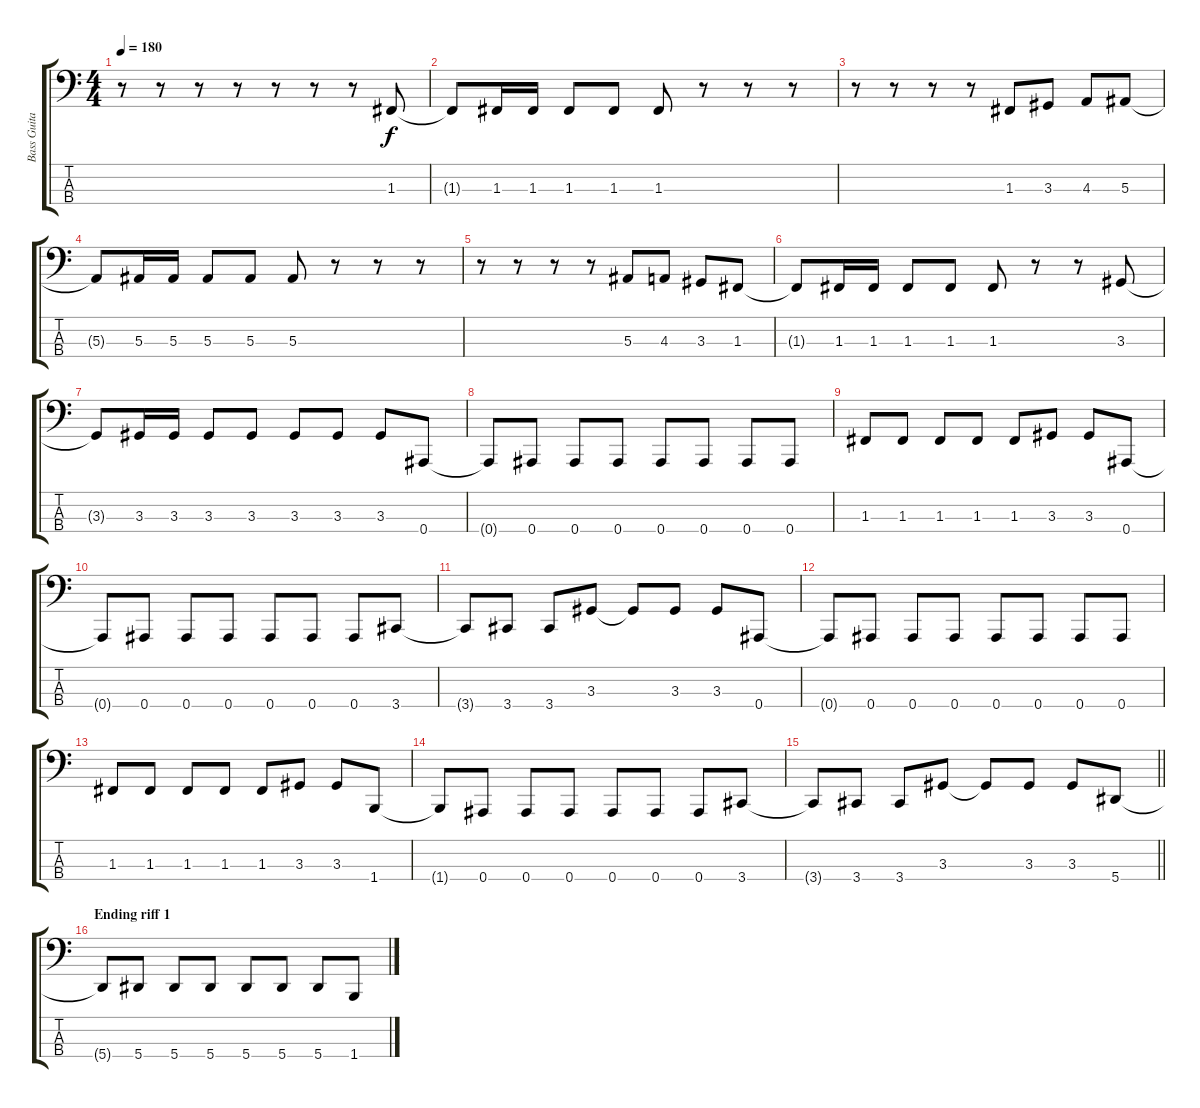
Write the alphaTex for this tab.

\track ("Bass Guitar" "Bass Guita") {instrument electricbassfinger}
\staff {score tabs}
\tuning (Eb2 Bb1 F1 Bb0) {hide}
\ts (4 4)
\tempo 180
\clef f4
\ks c
r.8{dy f} r.8 r.8 r.8 r.8 r.8 r.8 1.3.8 |
1.3{t}.8 1.3.16 1.3.16 1.3.8 1.3.8 1.3.8 r.8 r.8 r.8 |
r.8 r.8 r.8 r.8 1.3.8 3.3.8 4.3.8 5.3.8 |
5.3{t}.8 5.3.16 5.3.16 5.3.8 5.3.8 5.3.8 r.8 r.8 r.8 |
r.8 r.8 r.8 r.8 5.3.8 4.3.8 3.3.8 1.3.8 |
1.3{t}.8 1.3.16 1.3.16 1.3.8 1.3.8 1.3.8 r.8 r.8 3.3.8 |
3.3{t}.8 3.3.16 3.3.16 3.3.8 3.3.8 3.3.8 3.3.8 3.3.8 0.4.8 |
0.4{t}.8 0.4.8 0.4.8 0.4.8 0.4.8 0.4.8 0.4.8 0.4.8 |
1.3.8 1.3.8 1.3.8 1.3.8 1.3.8 3.3.8 3.3.8 0.4.8 |
0.4{t}.8 0.4.8 0.4.8 0.4.8 0.4.8 0.4.8 0.4.8 3.4.8 |
3.4{t}.8 3.4.8 3.4.8 3.3.8 3.3{t}.8 3.3.8 3.3.8 0.4.8 |
0.4{t}.8 0.4.8 0.4.8 0.4.8 0.4.8 0.4.8 0.4.8 0.4.8 |
1.3.8 1.3.8 1.3.8 1.3.8 1.3.8 3.3.8 3.3.8 1.4.8 |
1.4{t}.8 0.4.8 0.4.8 0.4.8 0.4.8 0.4.8 0.4.8 3.4.8 |
\barLineRight lightlight
3.4{t}.8 3.4.8 3.4.8 3.3.8 3.3{t}.8 3.3.8 3.3.8 5.4.8 |
\section ("" "Ending riff 1")
5.4{t}.8 5.4.8 5.4.8 5.4.8 5.4.8 5.4.8 5.4.8 1.4.8
